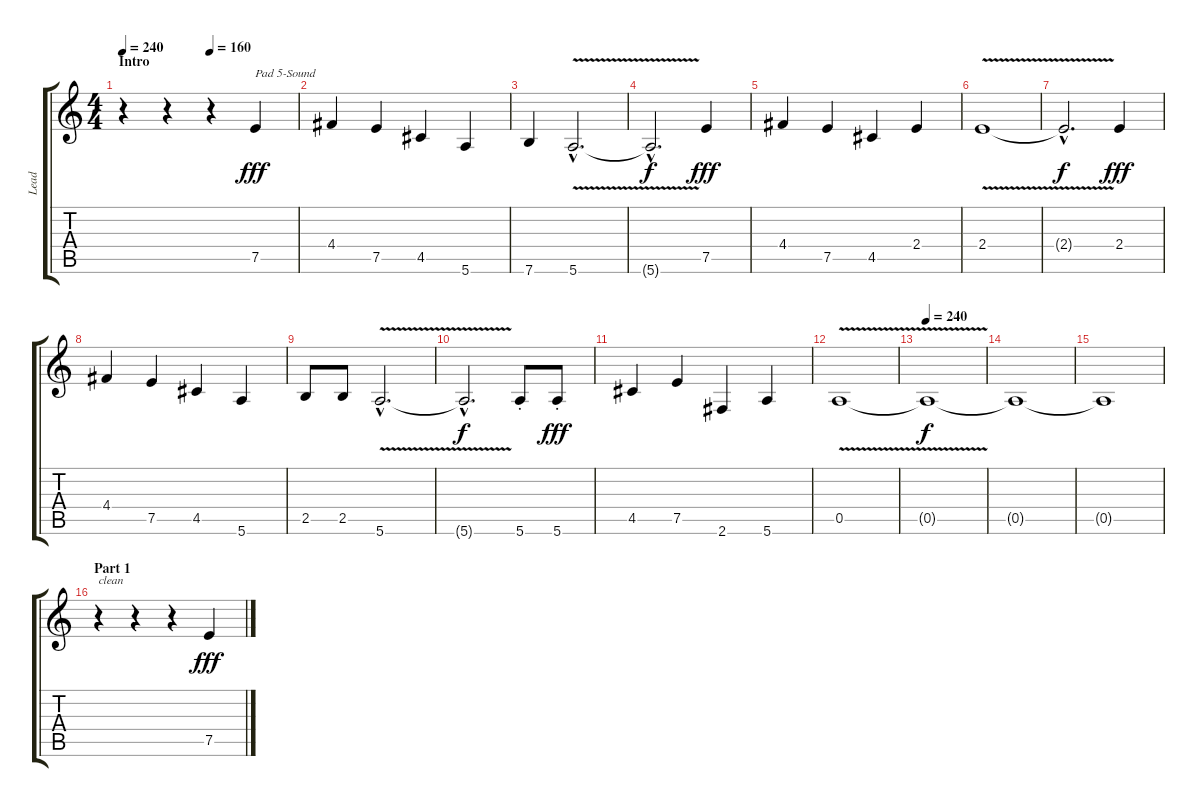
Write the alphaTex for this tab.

\track ("Lead" "Lead") {instrument electricguitarclean}
\staff {score tabs}
\tuning (E4 B3 G3 D3 A2 E2) {hide}
\ts (4 4)
\section ("" "Intro")
\tempo 240
\tempo (160 0.5)
\tempo 240
\clef g2
\ks c
r.4{dy fff instrument electricguitarclean} r.4 r.4{volume 10 balance 0 instrument pad5bowed} 7.5.4{txt "Pad 5-Sound"} |
4.4.4 7.5.4 4.5.4 5.6.4 |
7.6.4 5.6{v hac}.2{d} |
5.6{hac t}.2{d dy f} 7.5.4{dy fff} |
4.4.4 7.5.4 4.5.4 2.4.4 |
2.4{v}.1 |
2.4{hac t}.2{d dy f} 2.4.4{dy fff} |
4.4.4 7.5.4 4.5.4 5.6.4 |
2.5.8 2.5.8 5.6{v hac}.2{d} |
5.6{hac t}.2{d dy f} 5.6{st}.8 5.6{st}.8{dy fff} |
4.5.4 7.5.4 2.6.4 5.6.4 |
0.5{v}.1 |
\tempo 240
0.5{t}.1{dy f} |
0.5{t}.1 |
0.5{t}.1 |
\section ("" "Part 1")
r.4{txt "clean" volume 16 balance 6 instrument electricguitarclean} r.4 r.4 7.5.4{dy fff}
